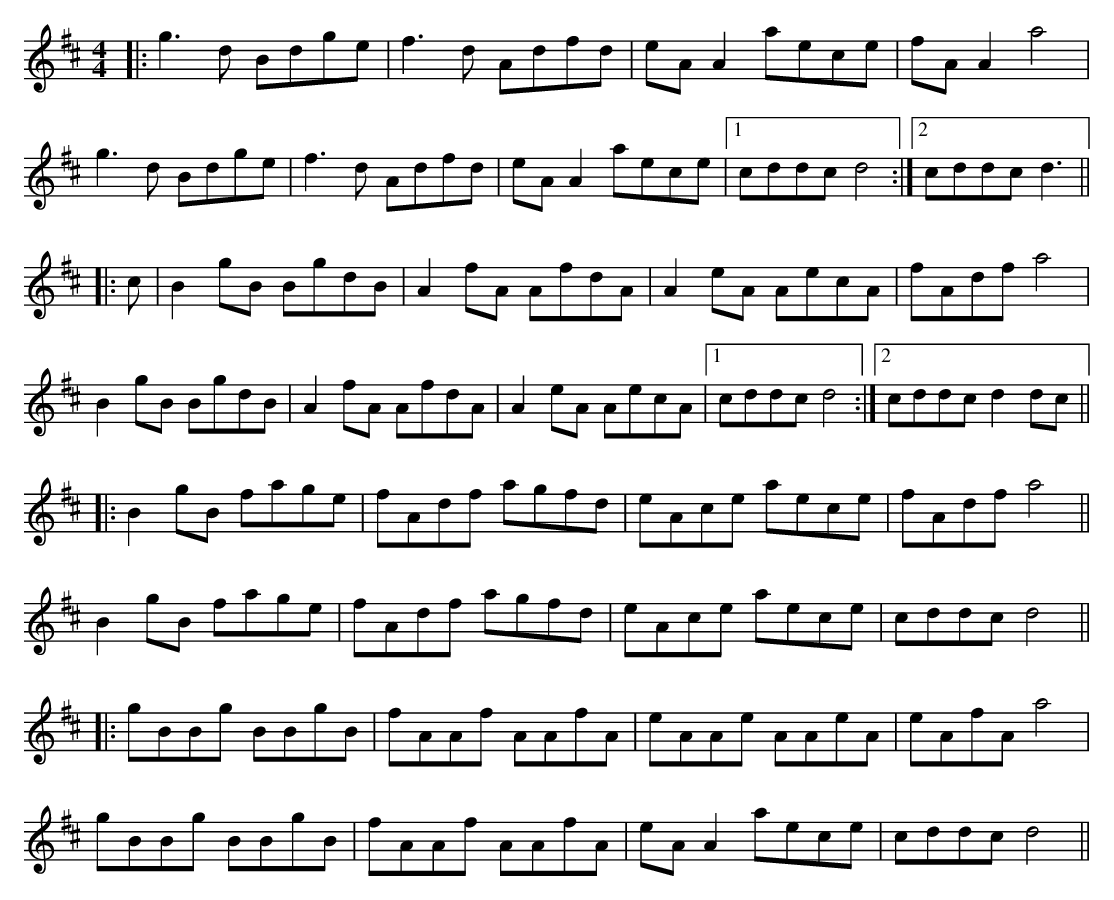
X:1
M:4/4
K:D
|:g3d Bdge|f3d Adfd|eA A2 aece|fA A2 a4|
g3d Bdge|f3d Adfd|eA A2 aece|1 cddc d4:|2 cddc d3||
|:c|B2 gB BgdB|A2 fA AfdA|A2 eA AecA|fAdf a4|
B2 gB BgdB|A2 fA AfdA|A2 eA AecA|1 cddc d4:|2 cddc d2 dc||
|:B2 gB fage|fAdf agfd|eAce aece|fAdf a4||
B2 gB fage|fAdf agfd|eAce aece|cddc d4||
|:gBBg BBgB|fAAf AAfA|eAAe AAeA|eAfA a4|
gBBg BBgB|fAAf AAfA|eA A2 aece|cddc d4||
